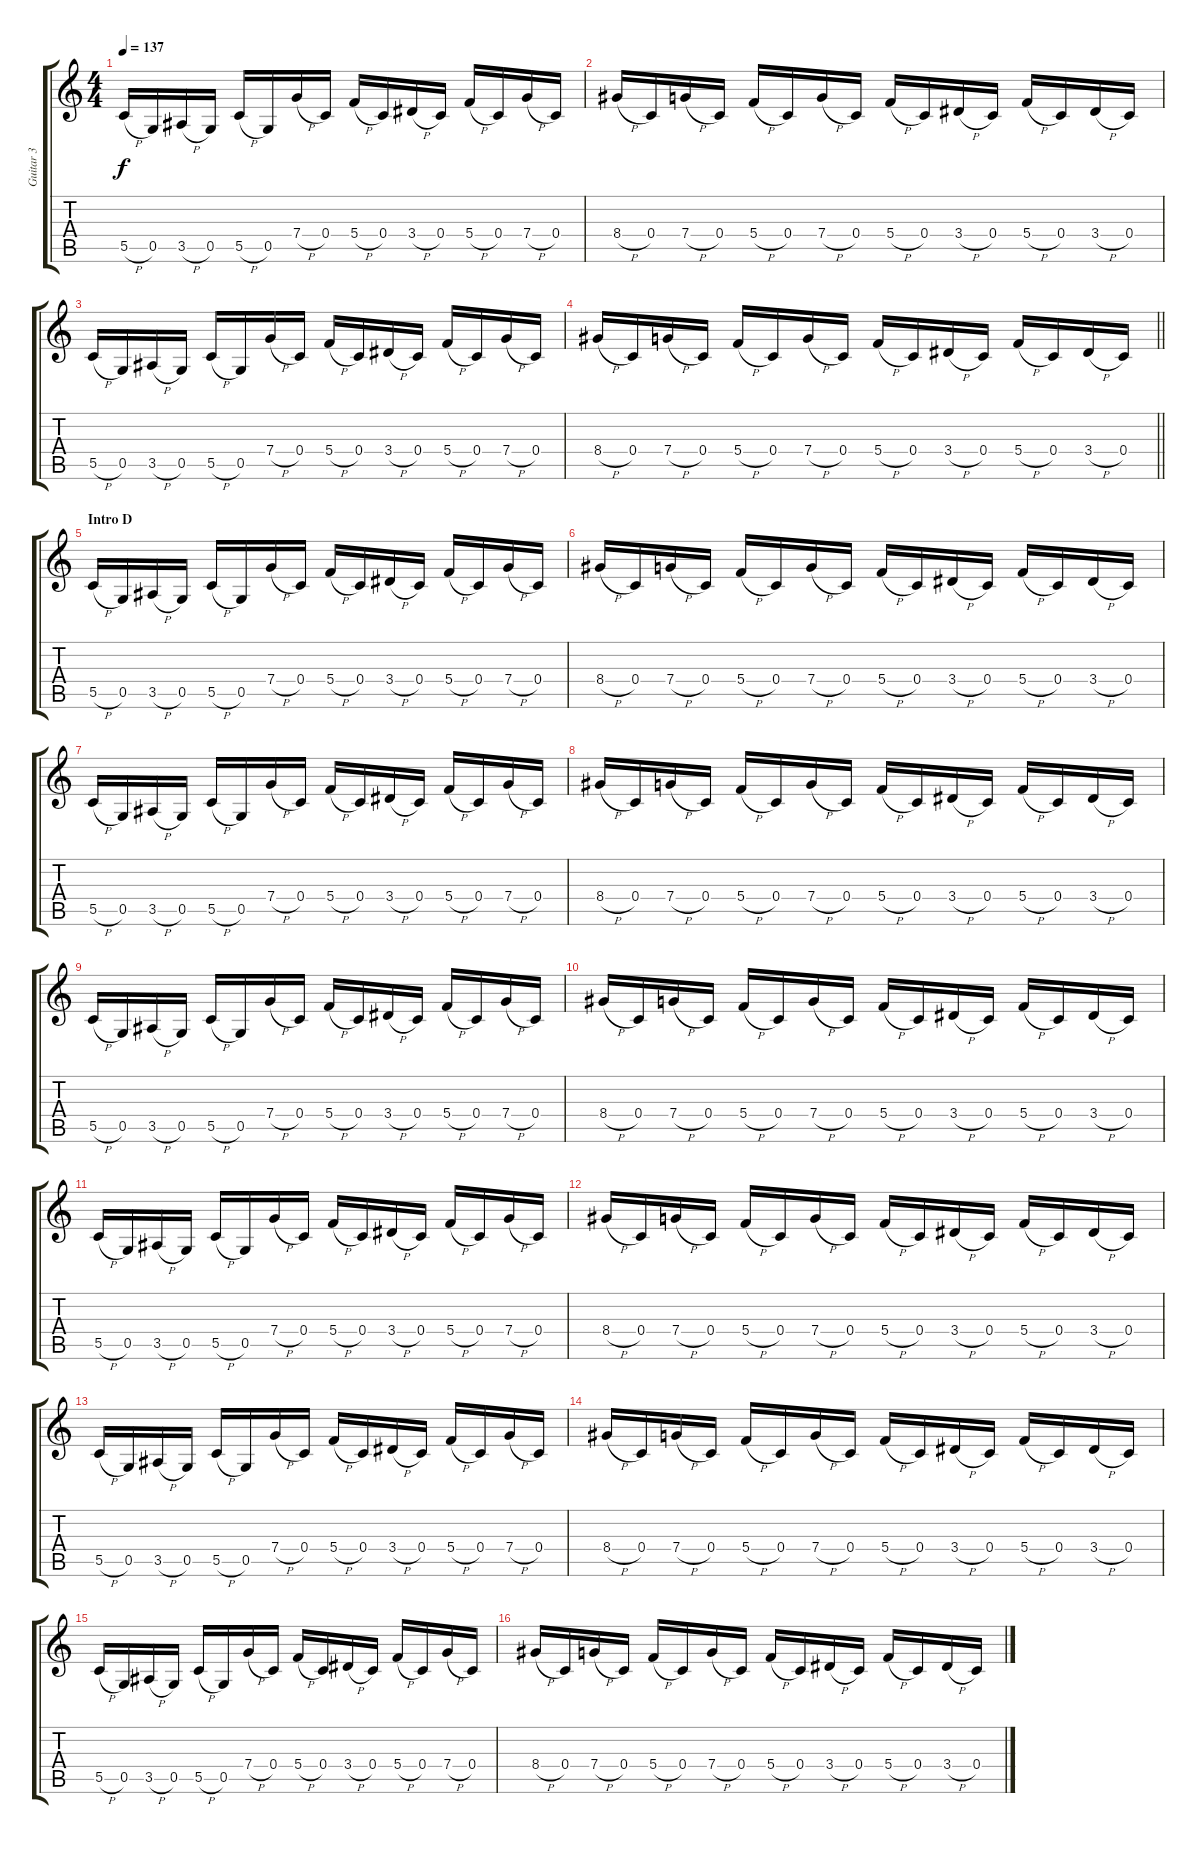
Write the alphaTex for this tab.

\track ("Guitar 3" "Guitar 3") {instrument distortionguitar}
\staff {score tabs}
\tuning (D4 A3 F3 C3 G2 C2) {hide}
\ts (4 4)
\tempo 137
\clef g2
\ks c
5.5{h}.16{dy f} 0.5.16 3.5{h}.16 0.5.16 5.5{h}.16 0.5.16 7.4{h}.16 0.4.16 5.4{h}.16 0.4.16 3.4{h}.16 0.4.16 5.4{h}.16 0.4.16 7.4{h}.16 0.4.16 |
8.4{h}.16 0.4.16 7.4{h}.16 0.4.16 5.4{h}.16 0.4.16 7.4{h}.16 0.4.16 5.4{h}.16 0.4.16 3.4{h}.16 0.4.16 5.4{h}.16 0.4.16 3.4{h}.16 0.4.16 |
5.5{h}.16 0.5.16 3.5{h}.16 0.5.16 5.5{h}.16 0.5.16 7.4{h}.16 0.4.16 5.4{h}.16 0.4.16 3.4{h}.16 0.4.16 5.4{h}.16 0.4.16 7.4{h}.16 0.4.16 |
\barLineRight lightlight
8.4{h}.16 0.4.16 7.4{h}.16 0.4.16 5.4{h}.16 0.4.16 7.4{h}.16 0.4.16 5.4{h}.16 0.4.16 3.4{h}.16 0.4.16 5.4{h}.16 0.4.16 3.4{h}.16 0.4.16 |
\section ("" "Intro D")
5.5{h}.16 0.5.16 3.5{h}.16 0.5.16 5.5{h}.16 0.5.16 7.4{h}.16 0.4.16 5.4{h}.16 0.4.16 3.4{h}.16 0.4.16 5.4{h}.16 0.4.16 7.4{h}.16 0.4.16 |
8.4{h}.16 0.4.16 7.4{h}.16 0.4.16 5.4{h}.16 0.4.16 7.4{h}.16 0.4.16 5.4{h}.16 0.4.16 3.4{h}.16 0.4.16 5.4{h}.16 0.4.16 3.4{h}.16 0.4.16 |
5.5{h}.16 0.5.16 3.5{h}.16 0.5.16 5.5{h}.16 0.5.16 7.4{h}.16 0.4.16 5.4{h}.16 0.4.16 3.4{h}.16 0.4.16 5.4{h}.16 0.4.16 7.4{h}.16 0.4.16 |
8.4{h}.16 0.4.16 7.4{h}.16 0.4.16 5.4{h}.16 0.4.16 7.4{h}.16 0.4.16 5.4{h}.16 0.4.16 3.4{h}.16 0.4.16 5.4{h}.16 0.4.16 3.4{h}.16 0.4.16 |
5.5{h}.16 0.5.16 3.5{h}.16 0.5.16 5.5{h}.16 0.5.16 7.4{h}.16 0.4.16 5.4{h}.16 0.4.16 3.4{h}.16 0.4.16 5.4{h}.16 0.4.16 7.4{h}.16 0.4.16 |
8.4{h}.16 0.4.16 7.4{h}.16 0.4.16 5.4{h}.16 0.4.16 7.4{h}.16 0.4.16 5.4{h}.16 0.4.16 3.4{h}.16 0.4.16 5.4{h}.16 0.4.16 3.4{h}.16 0.4.16 |
5.5{h}.16 0.5.16 3.5{h}.16 0.5.16 5.5{h}.16 0.5.16 7.4{h}.16 0.4.16 5.4{h}.16 0.4.16 3.4{h}.16 0.4.16 5.4{h}.16 0.4.16 7.4{h}.16 0.4.16 |
8.4{h}.16 0.4.16 7.4{h}.16 0.4.16 5.4{h}.16 0.4.16 7.4{h}.16 0.4.16 5.4{h}.16 0.4.16 3.4{h}.16 0.4.16 5.4{h}.16 0.4.16 3.4{h}.16 0.4.16 |
5.5{h}.16 0.5.16 3.5{h}.16 0.5.16 5.5{h}.16 0.5.16 7.4{h}.16 0.4.16 5.4{h}.16 0.4.16 3.4{h}.16 0.4.16 5.4{h}.16 0.4.16 7.4{h}.16 0.4.16 |
8.4{h}.16 0.4.16 7.4{h}.16 0.4.16 5.4{h}.16 0.4.16 7.4{h}.16 0.4.16 5.4{h}.16 0.4.16 3.4{h}.16 0.4.16 5.4{h}.16 0.4.16 3.4{h}.16 0.4.16 |
5.5{h}.16 0.5.16 3.5{h}.16 0.5.16 5.5{h}.16 0.5.16 7.4{h}.16 0.4.16 5.4{h}.16 0.4.16 3.4{h}.16 0.4.16 5.4{h}.16 0.4.16 7.4{h}.16 0.4.16 |
8.4{h}.16 0.4.16 7.4{h}.16 0.4.16 5.4{h}.16 0.4.16 7.4{h}.16 0.4.16 5.4{h}.16 0.4.16 3.4{h}.16 0.4.16 5.4{h}.16 0.4.16 3.4{h}.16 0.4.16
